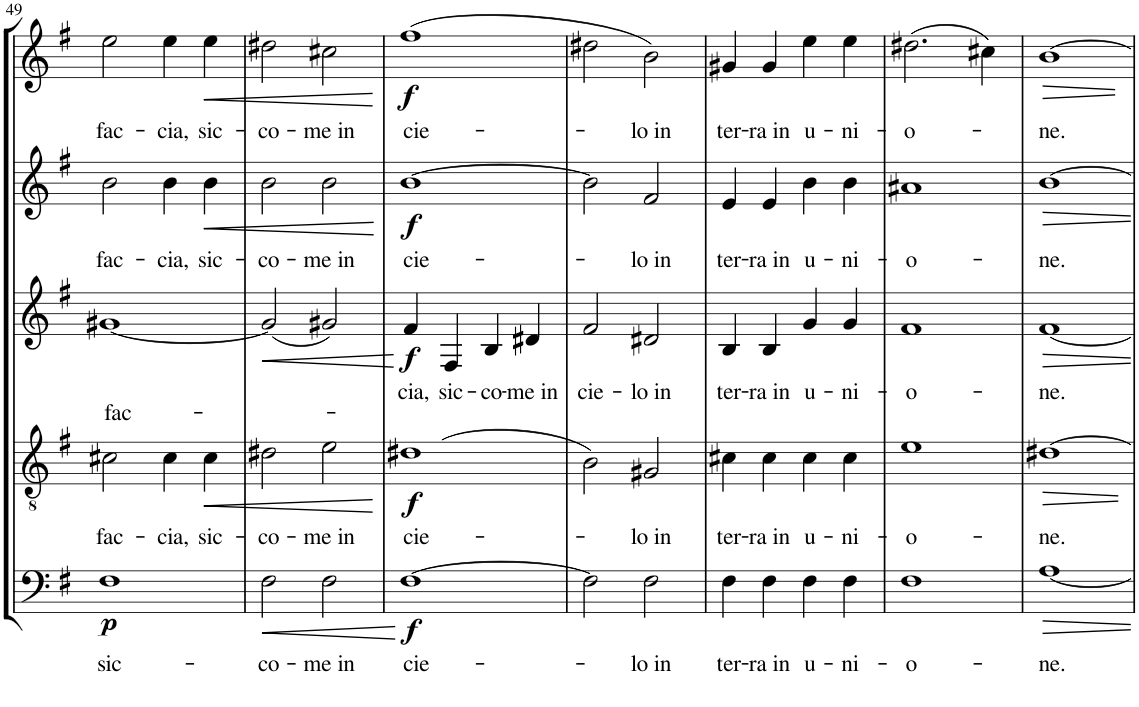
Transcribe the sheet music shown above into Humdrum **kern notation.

**kern	**text	**dynam	**kern	**text	**dynam	**kern	**text	**dynam	**kern	**text	**dynam	**kern	**text	**dynam
*part5	*part5	*part5	*part4	*part4	*part4	*part3	*part3	*part3	*part2	*part2	*part2	*part1	*part1	*part1
*staff5	*staff5	*staff5	*staff4	*staff4	*staff4	*staff3	*staff3	*staff3	*staff2	*staff2	*staff2	*staff1	*staff1	*staff1
*I"Bassi	*	*	*I"Tenori	*	*	*I"Contralti	*	*	*I"Soprani II	*	*	*I"Soprani I	*	*
!!LO:PB:g=z
*clefF4	*	*	*clefGv2	*	*	*clefG2	*	*	*clefG2	*	*	*clefG2	*	*
*	*	*	*	*	*	*	*	*	*Trd1c2	*	*	*Trd1c2	*	*
*k[f#]	*	*	*k[f#]	*	*	*k[f#]	*	*	*k[f#]	*	*	*k[f#]	*	*
*G:	*	*	*G:	*	*	*G:	*	*	*G:	*	*	*G:	*	*
*M2/2	*	*	*M2/2	*	*	*M2/2	*	*	*M2/2	*	*	*M2/2	*	*
*met(c|)	*	*	*met(c|)	*	*	*met(c|)	*	*	*met(c|)	*	*	*met(c|)	*	*
=49	=49	=49	=49	=49	=49	=49	=49	=49	=49	=49	=49	=49	=49	=49
!	!LO:LY:b	!LO:DY:b	!	!LO:LY:b	!	!	!LO:LY:b	!	!	!LO:LY:b	!	!	!LO:LY:b	!
1F#	sic-	p	2c#X\	fac-	.	[1g#X	fac-	.	2b\	fac-	.	2ee\	fac-	.
!	!	!	!	!LO:LY:b	!	!	!	!	!	!LO:LY:b	!	!	!LO:LY:b	!
.	.	.	4c#\	-cia,	.	.	.	.	4b\	-cia,	.	4ee\	-cia,	.
!	!	!	!	!LO:LY:b	!	!	!	!	!	!LO:LY:b	!	!	!LO:LY:b	!LO:HP:b
.	.	.	4c#\	sic-	.	.	.	.	4b\	sic-	.	4ee\	sic-	<
=50	=50	=50	=50	=50	=50	=50	=50	=50	=50	=50	=50	=50	=50	=50
!	!LO:LY:b	!	!	!LO:LY:b	!	!	!	!	!	!LO:LY:b	!	!	!LO:LY:b	!
2F#\	-co-	.	2d#X\	-co-	.	(2g#/]	.	.	2b\	-co-	.	2dd#X\	-co-	.
!	!LO:LY:b	!	!	!LO:LY:b	!	!	!	!	!	!LO:LY:b	!	!	!LO:LY:b	!
2F#\	-me in	.	2e\	-me in	.	2g#X/)	.	.	2b\	-me in	.	2cc#X\	-me in	.
.	.	.	.	.	.	.	.	.	.	.	.	.	.	[
=51	=51	=51	=51	=51	=51	=51	=51	=51	=51	=51	=51	=51	=51	=51
!	!LO:LY:b	!LO:DY:b	!	!LO:LY:b	!LO:DY:b	!	!LO:LY:b	!LO:DY:b	!	!LO:LY:b	!LO:DY:b	!	!LO:LY:b	!LO:DY:b
[1F#	cie-	f	(1d#X	cie-	f	4f#/	-cia,	f	[1b	cie-	f	(1ff#	cie-	f
!	!	!	!	!	!	!	!LO:LY:b	!	!	!	!	!	!	!
.	.	.	.	.	.	4F#/	sic-	.	.	.	.	.	.	.
!	!	!	!	!	!	!	!LO:LY:b	!	!	!	!	!	!	!
.	.	.	.	.	.	4B/	-co-	.	.	.	.	.	.	.
!	!	!	!	!	!	!	!LO:LY:b	!	!	!	!	!	!	!
.	.	.	.	.	.	4d#X/	-me in	.	.	.	.	.	.	.
=52	=52	=52	=52	=52	=52	=52	=52	=52	=52	=52	=52	=52	=52	=52
!	!	!	!	!	!	!	!LO:LY:b	!	!	!	!	!	!	!
2F#\]	.	.	2B\)	.	.	2f#/	cie-	.	2b\]	.	.	2dd#X\	.	.
!	!LO:LY:b	!	!	!LO:LY:b	!	!	!LO:LY:b	!	!	!LO:LY:b	!	!	!LO:LY:b	!
2F#\	-lo in	.	2G#X/	-lo in	.	2d#X/	-lo in	.	2f#/	-lo in	.	2b\)	-lo in	.
=53	=53	=53	=53	=53	=53	=53	=53	=53	=53	=53	=53	=53	=53	=53
!	!LO:LY:b	!	!	!LO:LY:b	!	!	!LO:LY:b	!	!	!LO:LY:b	!	!	!LO:LY:b	!
4F#\	ter-	.	4c#X\	ter-	.	4B/	ter-	.	4e/	ter-	.	4g#X/	ter-	.
!	!LO:LY:b	!	!	!LO:LY:b	!	!	!LO:LY:b	!	!	!LO:LY:b	!	!	!LO:LY:b	!
4F#\	-ra in	.	4c#\	-ra in	.	4B/	-ra in	.	4e/	-ra in	.	4g#/	-ra in	.
!	!LO:LY:b	!	!	!LO:LY:b	!	!	!LO:LY:b	!	!	!LO:LY:b	!	!	!LO:LY:b	!
4F#\	u-	.	4c#\	u-	.	4g/	u-	.	4b\	u-	.	4ee\	u-	.
!	!LO:LY:b	!	!	!LO:LY:b	!	!	!LO:LY:b	!	!	!LO:LY:b	!	!	!LO:LY:b	!
4F#\	-ni-	.	4c#\	-ni-	.	4g/	-ni-	.	4b\	-ni-	.	4ee\	-ni-	.
=54	=54	=54	=54	=54	=54	=54	=54	=54	=54	=54	=54	=54	=54	=54
!	!LO:LY:b	!	!	!LO:LY:b	!	!	!LO:LY:b	!	!	!LO:LY:b	!	!	!LO:LY:b	!
1F#	-o-	.	1e	-o-	.	1f#	-o-	.	1a#X	-o-	.	(2.dd#X\	-o-	.
.	.	.	.	.	.	.	.	.	.	.	.	4cc#X\)	.	.
=55	=55	=55	=55	=55	=55	=55	=55	=55	=55	=55	=55	=55	=55	=55
!	!LO:LY:b	!	!	!LO:LY:b	!	!	!LO:LY:b	!	!	!LO:LY:b	!	!	!LO:LY:b	!
[1A	-ne.	.	[1d#X	-ne.	.	[1f#	-ne.	.	[1b	-ne.	.	[1b	-ne.	.
=	=	=	=	=	=	=	=	=	=	=	=	=	=	=
*-	*-	*-	*-	*-	*-	*-	*-	*-	*-	*-	*-	*-	*-	*-
